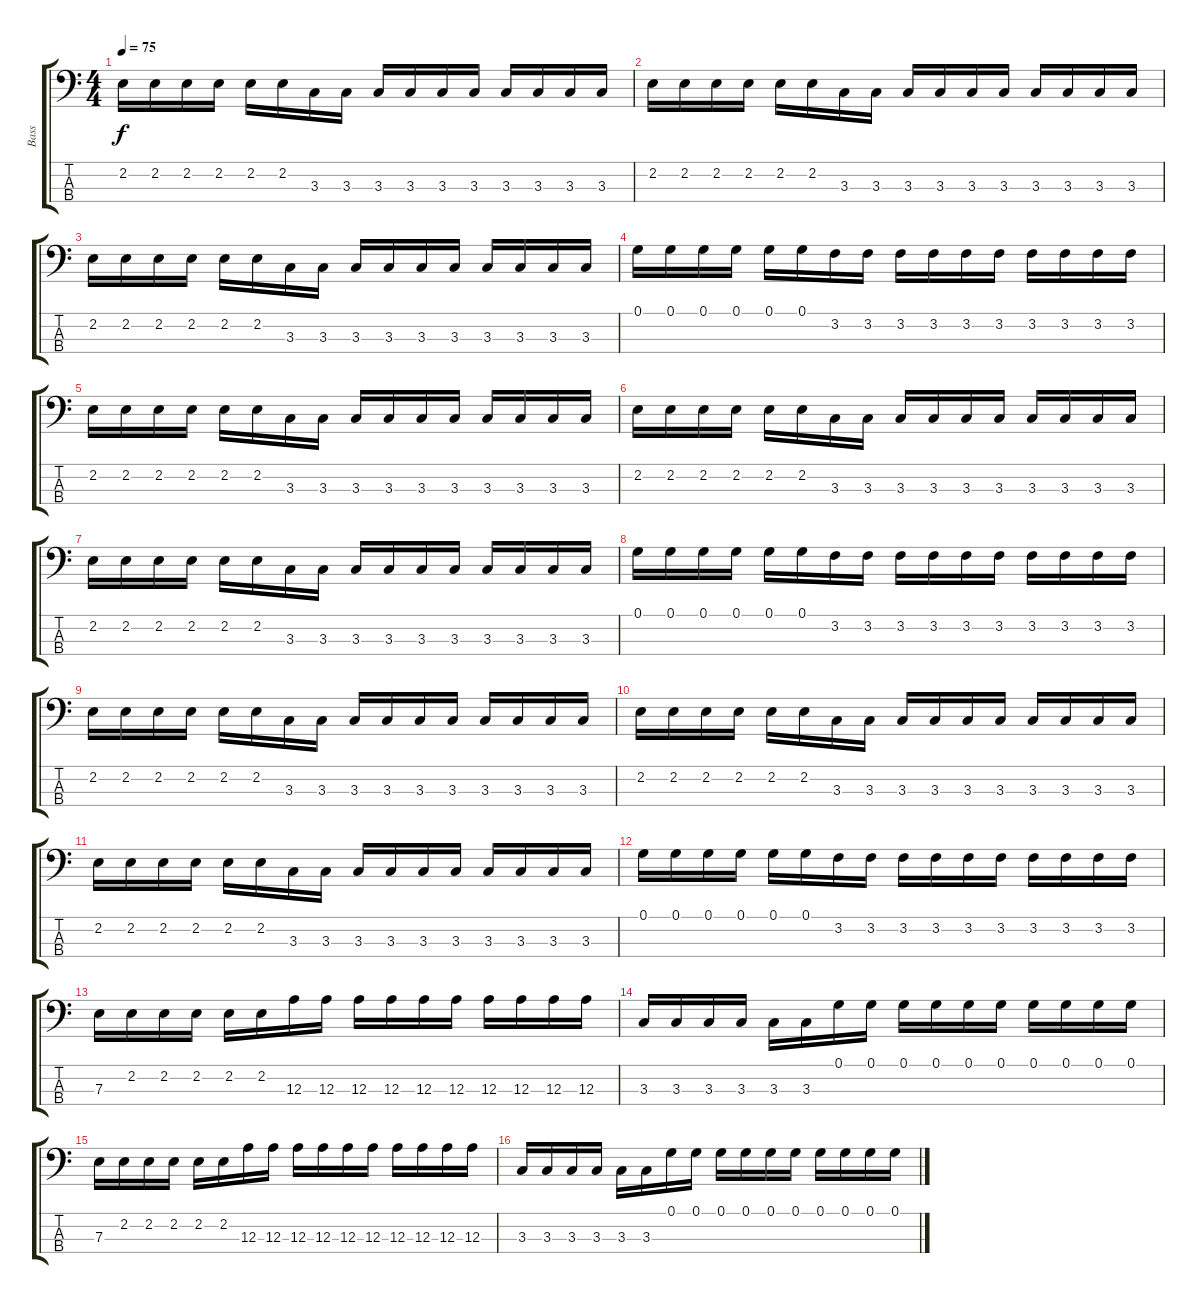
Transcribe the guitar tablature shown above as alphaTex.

\track ("Bass" "Bass") {instrument electricbasspick}
\staff {score tabs}
\tuning (G2 D2 A1 E1) {hide}
\ts (4 4)
\tempo 75
\clef f4
\ks c
2.2.16{dy f} 2.2.16 2.2.16 2.2.16 2.2.16 2.2.16 3.3.16 3.3.16 3.3.16 3.3.16 3.3.16 3.3.16 3.3.16 3.3.16 3.3.16 3.3.16 |
2.2.16 2.2.16 2.2.16 2.2.16 2.2.16 2.2.16 3.3.16 3.3.16 3.3.16 3.3.16 3.3.16 3.3.16 3.3.16 3.3.16 3.3.16 3.3.16 |
2.2.16 2.2.16 2.2.16 2.2.16 2.2.16 2.2.16 3.3.16 3.3.16 3.3.16 3.3.16 3.3.16 3.3.16 3.3.16 3.3.16 3.3.16 3.3.16 |
0.1.16 0.1.16 0.1.16 0.1.16 0.1.16 0.1.16 3.2.16 3.2.16 3.2.16 3.2.16 3.2.16 3.2.16 3.2.16 3.2.16 3.2.16 3.2.16 |
2.2.16 2.2.16 2.2.16 2.2.16 2.2.16 2.2.16 3.3.16 3.3.16 3.3.16 3.3.16 3.3.16 3.3.16 3.3.16 3.3.16 3.3.16 3.3.16 |
2.2.16 2.2.16 2.2.16 2.2.16 2.2.16 2.2.16 3.3.16 3.3.16 3.3.16 3.3.16 3.3.16 3.3.16 3.3.16 3.3.16 3.3.16 3.3.16 |
2.2.16 2.2.16 2.2.16 2.2.16 2.2.16 2.2.16 3.3.16 3.3.16 3.3.16 3.3.16 3.3.16 3.3.16 3.3.16 3.3.16 3.3.16 3.3.16 |
0.1.16 0.1.16 0.1.16 0.1.16 0.1.16 0.1.16 3.2.16 3.2.16 3.2.16 3.2.16 3.2.16 3.2.16 3.2.16 3.2.16 3.2.16 3.2.16 |
2.2.16 2.2.16 2.2.16 2.2.16 2.2.16 2.2.16 3.3.16 3.3.16 3.3.16 3.3.16 3.3.16 3.3.16 3.3.16 3.3.16 3.3.16 3.3.16 |
2.2.16 2.2.16 2.2.16 2.2.16 2.2.16 2.2.16 3.3.16 3.3.16 3.3.16 3.3.16 3.3.16 3.3.16 3.3.16 3.3.16 3.3.16 3.3.16 |
2.2.16 2.2.16 2.2.16 2.2.16 2.2.16 2.2.16 3.3.16 3.3.16 3.3.16 3.3.16 3.3.16 3.3.16 3.3.16 3.3.16 3.3.16 3.3.16 |
0.1.16 0.1.16 0.1.16 0.1.16 0.1.16 0.1.16 3.2.16 3.2.16 3.2.16 3.2.16 3.2.16 3.2.16 3.2.16 3.2.16 3.2.16 3.2.16 |
7.3.16 2.2.16 2.2.16 2.2.16 2.2.16 2.2.16 12.3.16 12.3.16 12.3.16 12.3.16 12.3.16 12.3.16 12.3.16 12.3.16 12.3.16 12.3.16 |
3.3.16 3.3.16 3.3.16 3.3.16 3.3.16 3.3.16 0.1.16 0.1.16 0.1.16 0.1.16 0.1.16 0.1.16 0.1.16 0.1.16 0.1.16 0.1.16 |
7.3.16 2.2.16 2.2.16 2.2.16 2.2.16 2.2.16 12.3.16 12.3.16 12.3.16 12.3.16 12.3.16 12.3.16 12.3.16 12.3.16 12.3.16 12.3.16 |
3.3.16 3.3.16 3.3.16 3.3.16 3.3.16 3.3.16 0.1.16 0.1.16 0.1.16 0.1.16 0.1.16 0.1.16 0.1.16 0.1.16 0.1.16 0.1.16
